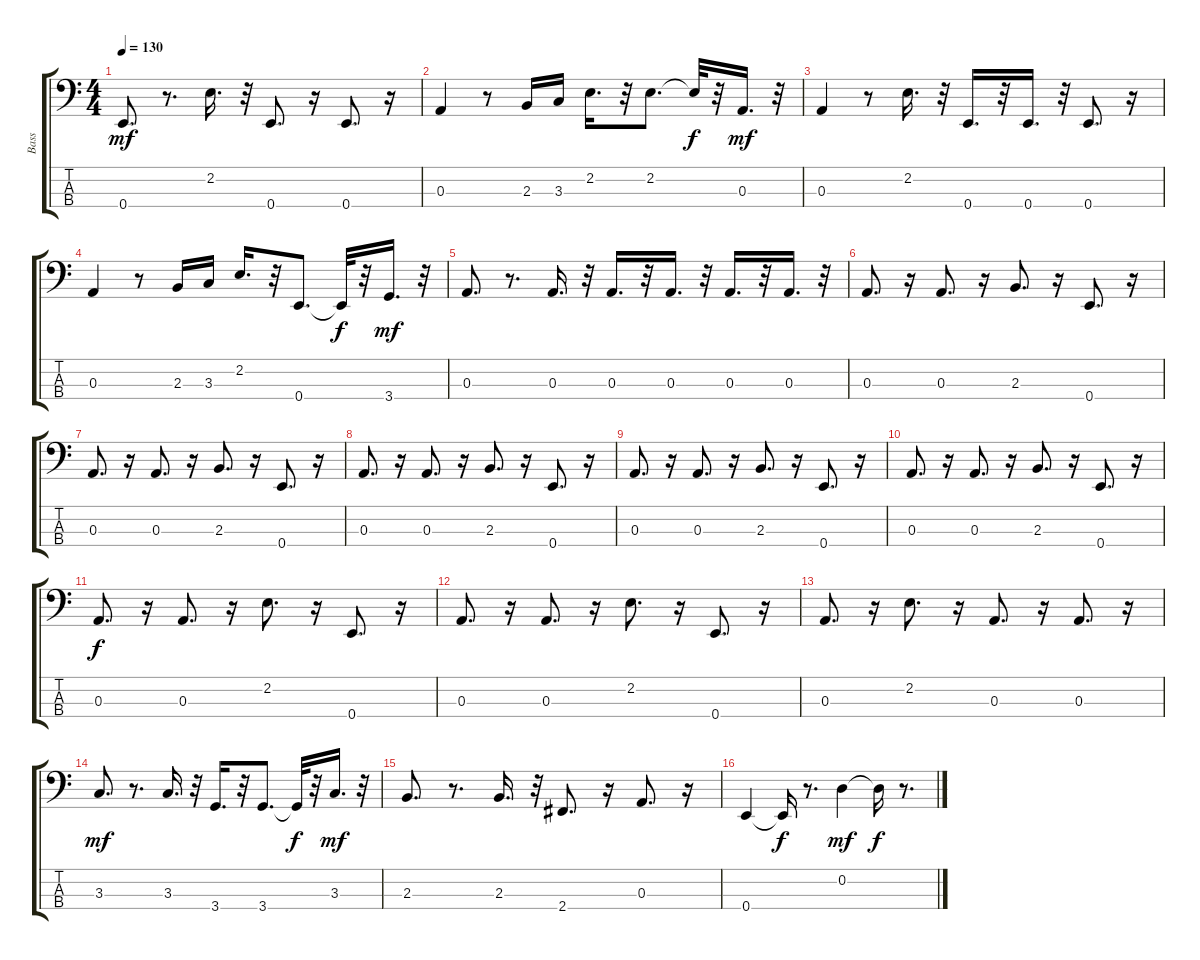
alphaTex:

\track ("Bass" "Bass") {instrument acousticbass}
\staff {score tabs}
\tuning (G2 D2 A1 E1) {hide}
\ts (4 4)
\tempo 130
\clef f4
\ks c
0.4.8{d dy mf} r.8{d} 2.2.16{d} r.32 0.4.8{d} r.16 0.4.8{d} r.16 |
0.3.4 r.8 2.3.16 3.3.16 2.2.16{d} r.32 2.2.8{d} 2.2{t}.32{dy f} r.32 0.3.16{d dy mf} r.32 |
0.3.4 r.8 2.2.16{d} r.32 0.4.16{d} r.32 0.4.16{d} r.32 0.4.8{d} r.16 |
0.3.4 r.8 2.3.16 3.3.16 2.2.16{d} r.32 0.4.8{d} 0.4{t}.32{dy f} r.32 3.4.16{d dy mf} r.32 |
0.3.8{d} r.8{d} 0.3.16{d} r.32 0.3.16{d} r.32 0.3.16{d} r.32 0.3.16{d} r.32 0.3.16{d} r.32 |
0.3.8{d} r.16 0.3.8{d} r.16 2.3.8{d} r.16 0.4.8{d} r.16 |
0.3.8{d} r.16 0.3.8{d} r.16 2.3.8{d} r.16 0.4.8{d} r.16 |
0.3.8{d} r.16 0.3.8{d} r.16 2.3.8{d} r.16 0.4.8{d} r.16 |
0.3.8{d} r.16 0.3.8{d} r.16 2.3.8{d} r.16 0.4.8{d} r.16 |
0.3.8{d} r.16 0.3.8{d} r.16 2.3.8{d} r.16 0.4.8{d} r.16 |
0.3.8{d dy f} r.16 0.3.8{d} r.16 2.2.8{d} r.16 0.4.8{d} r.16 |
0.3.8{d} r.16 0.3.8{d} r.16 2.2.8{d} r.16 0.4.8{d} r.16 |
0.3.8{d} r.16 2.2.8{d} r.16 0.3.8{d} r.16 0.3.8{d} r.16 |
3.3.8{d dy mf} r.8{d} 3.3.16{d} r.32 3.4.16{d} r.32 3.4.8{d} 3.4{t}.32{dy f} r.32 3.3.16{d dy mf} r.32 |
2.3.8{d} r.8{d} 2.3.16{d} r.32 2.4.8{d} r.16 0.3.8{d} r.16 |
0.4.4 0.4{t}.16{dy f} r.8{d} 0.2.4{dy mf} 0.2{t}.16{dy f} r.8{d}
